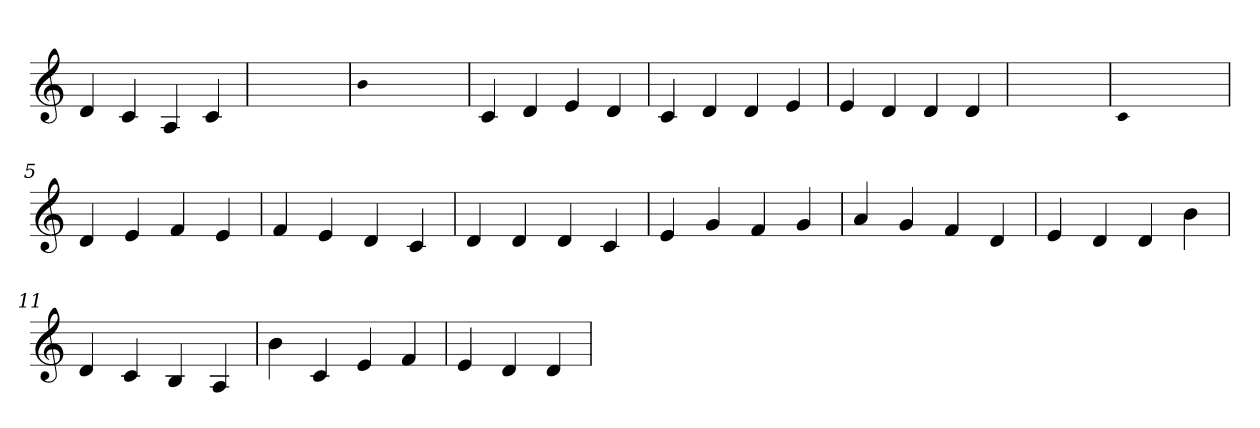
**kern
*part1
*staff1
*clefG2
=1
4d
4c
4A
4c
=2
1ryy
=2
qqb
1ryy
=2
4c
4d
4e
4d
=3
4c
4d
4d
4e
=4
4e
4d
4d
4d
=5
1ryy
=5
qqc
1ryy
=5
4d
4e
4f
4e
=6
4f
4e
4d
4c
=7
4d
4d
4d
4c
=8
4e
4g
4f
4g
=9
4a
4g
4f
4d
=10
4e
4d
4d
4b
=11
4d
4c
4B
4A
=12
4b
4c
4e
4f
=13
4e
4d
4d
=
*-
